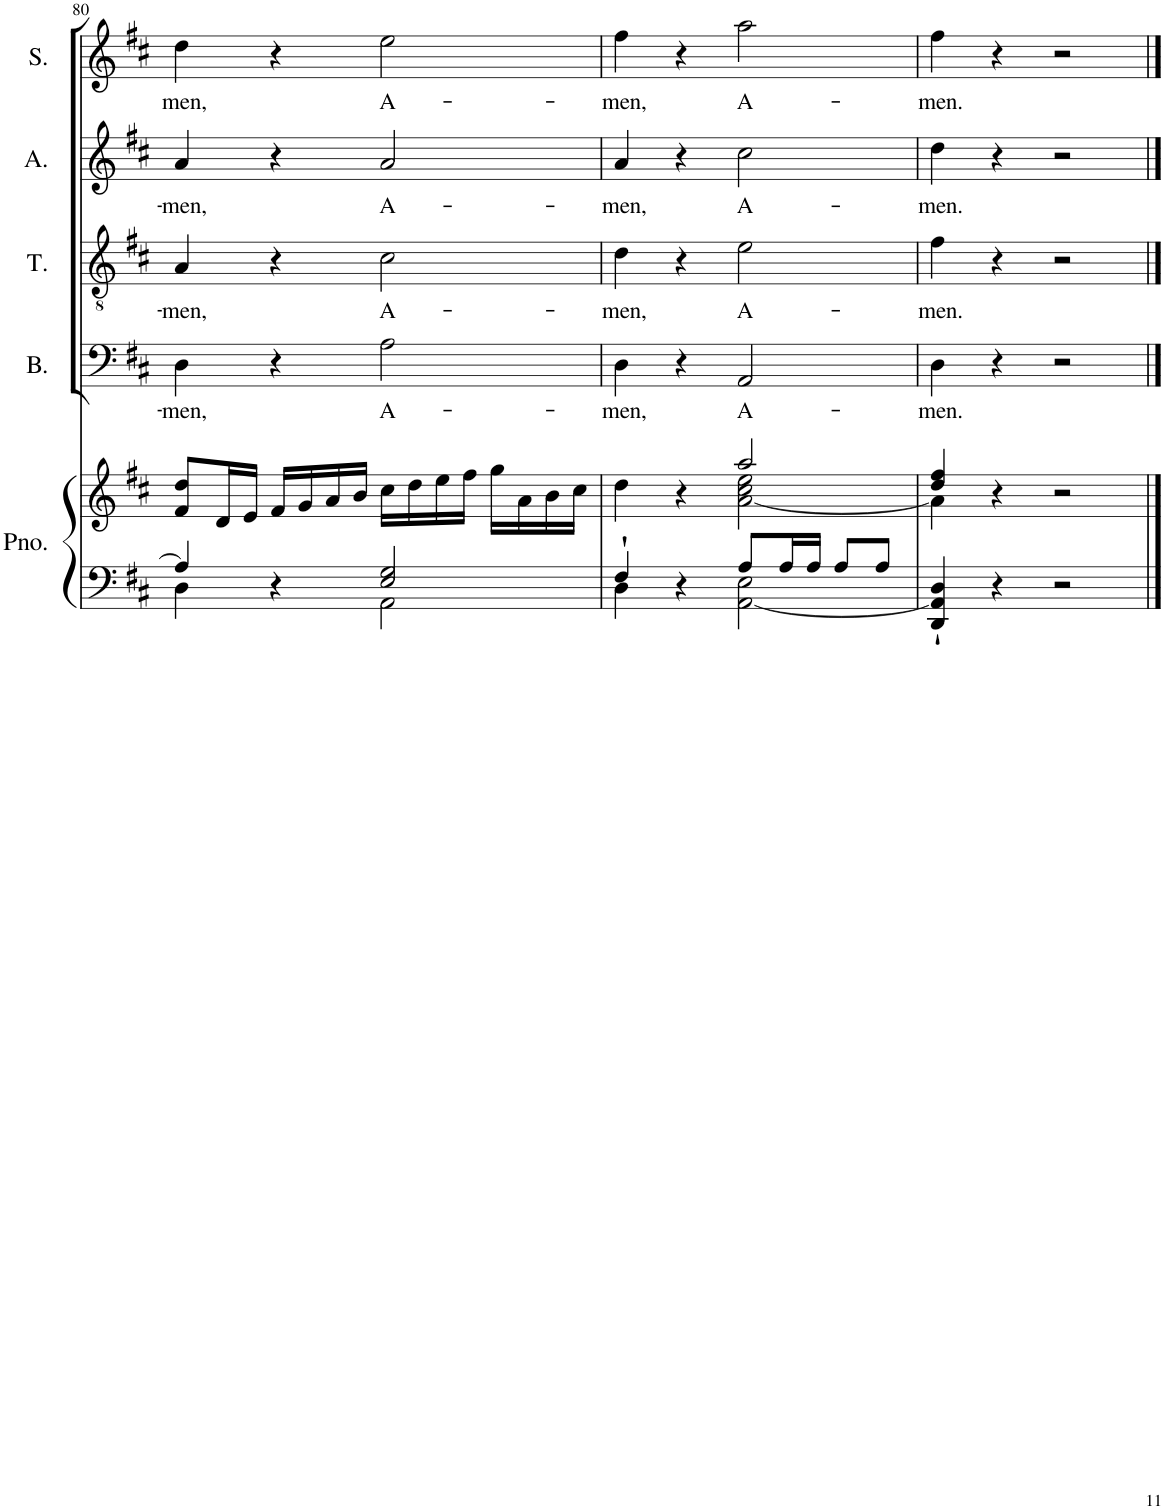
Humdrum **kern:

**kern	**kern	**kern	**text	**kern	**text	**kern	**text	**kern	**text
*part5	*part5	*part4	*part4	*part3	*part3	*part2	*part2	*part1	*part1
*staff6	*staff5	*staff4	*staff4	*staff3	*staff3	*staff2	*staff2	*staff1	*staff1
*I"Piano	*	*I"Bass	*	*I"Tenor	*	*I"Alto	*	*I"Soprano	*
*I'Pno.	*	*I'B.	*	*I'T.	*	*I'A.	*	*I'S.	*
!!LO:PB:g=z
*clefF4	*clefG2	*clefF4	*	*clefGv2	*	*clefG2	*	*clefG2	*
*k[f#c#]	*k[f#c#]	*k[f#c#]	*	*k[f#c#]	*	*k[f#c#]	*	*k[f#c#]	*
*M4/4	*M4/4	*M4/4	*	*M4/4	*	*M4/4	*	*M4/4	*
*met(c)	*met(c)	*met(c)	*	*met(c)	*	*met(c)	*	*met(c)	*
=80	=80	=80	=80	=80	=80	=80	=80	=80	=80
*^	*	*	*	*	*	*	*	*	*
!	!	!	!	!LO:LY:b	!	!LO:LY:b	!	!LO:LY:b	!	!LO:LY:b
4A/]	4D\	8f#/ 8dd/L	4D\	-men,	4A/	-men,	4a/	men,	4dd\	men,
.	.	16d/L	.	.	.	.	.	.	.	.
.	.	16e/JJ	.	.	.	.	.	.	.	.
4r	4ryy	16f#/LL	4r	.	4r	.	4r	.	4r	.
.	.	16g/	.	.	.	.	.	.	.	.
.	.	16a/	.	.	.	.	.	.	.	.
.	.	16b/JJ	.	.	.	.	.	.	.	.
!	!	!	!	!LO:LY:b	!	!LO:LY:b	!	!LO:LY:b	!	!LO:LY:b
2E/ 2G/	2AA\	16cc#\LL	2A\	A-	2c#\	A-	2a/	A-	2ee\	A-
.	.	16dd\	.	.	.	.	.	.	.	.
.	.	16ee\	.	.	.	.	.	.	.	.
.	.	16ff#\JJ	.	.	.	.	.	.	.	.
.	.	16gg\LL	.	.	.	.	.	.	.	.
.	.	16a\	.	.	.	.	.	.	.	.
.	.	16b\	.	.	.	.	.	.	.	.
.	.	16cc#\JJ	.	.	.	.	.	.	.	.
=81	=81	=81	=81	=81	=81	=81	=81	=81	=81	=81
*	*	*^	*	*	*	*	*	*	*	*
!	!	!	!	!	!LO:LY:b	!	!LO:LY:b	!	!LO:LY:b	!	!LO:LY:b
4F#`/	4D\	4dd\	2ryy	4D\	-men,	4d\	-men,	4a/	-men,	4ff#\	-men,
4r	4ryy	4r	.	4r	.	4r	.	4r	.	4r	.
!	!	!	!	!	!LO:LY:b	!	!LO:LY:b	!	!LO:LY:b	!	!LO:LY:b
8A/L	[2AA\ 2E\	2aa/	[2a\ 2cc#\ 2ee\	2AA/	A-	2e\	A-	2cc#\	A-	2aa\	A-
16A/L	.	.	.	.	.	.	.	.	.	.	.
16A/JJ	.	.	.	.	.	.	.	.	.	.	.
8A/L	.	.	.	.	.	.	.	.	.	.	.
8A/J	.	.	.	.	.	.	.	.	.	.	.
*v	*v	*	*	*	*	*	*	*	*	*	*
=82	=82	=82	=82	=82	=82	=82	=82	=82	=82	=82
!	!	!	!	!LO:LY:b	!	!LO:LY:b	!	!LO:LY:b	!	!LO:LY:b
4DD/` 4AA/]` 4D/`	4dd/ 4ff#/	4a\]	4D\	-men.	4f#\	-men.	4dd\	-men.	4ff#\	-men.
4r	4r	2.ryy	4r	.	4r	.	4r	.	4r	.
2r	2r	.	2r	.	2r	.	2r	.	2r	.
*	*v	*v	*	*	*	*	*	*	*	*
==	==	==	==	==	==	==	==	==	==
*-	*-	*-	*-	*-	*-	*-	*-	*-	*-
